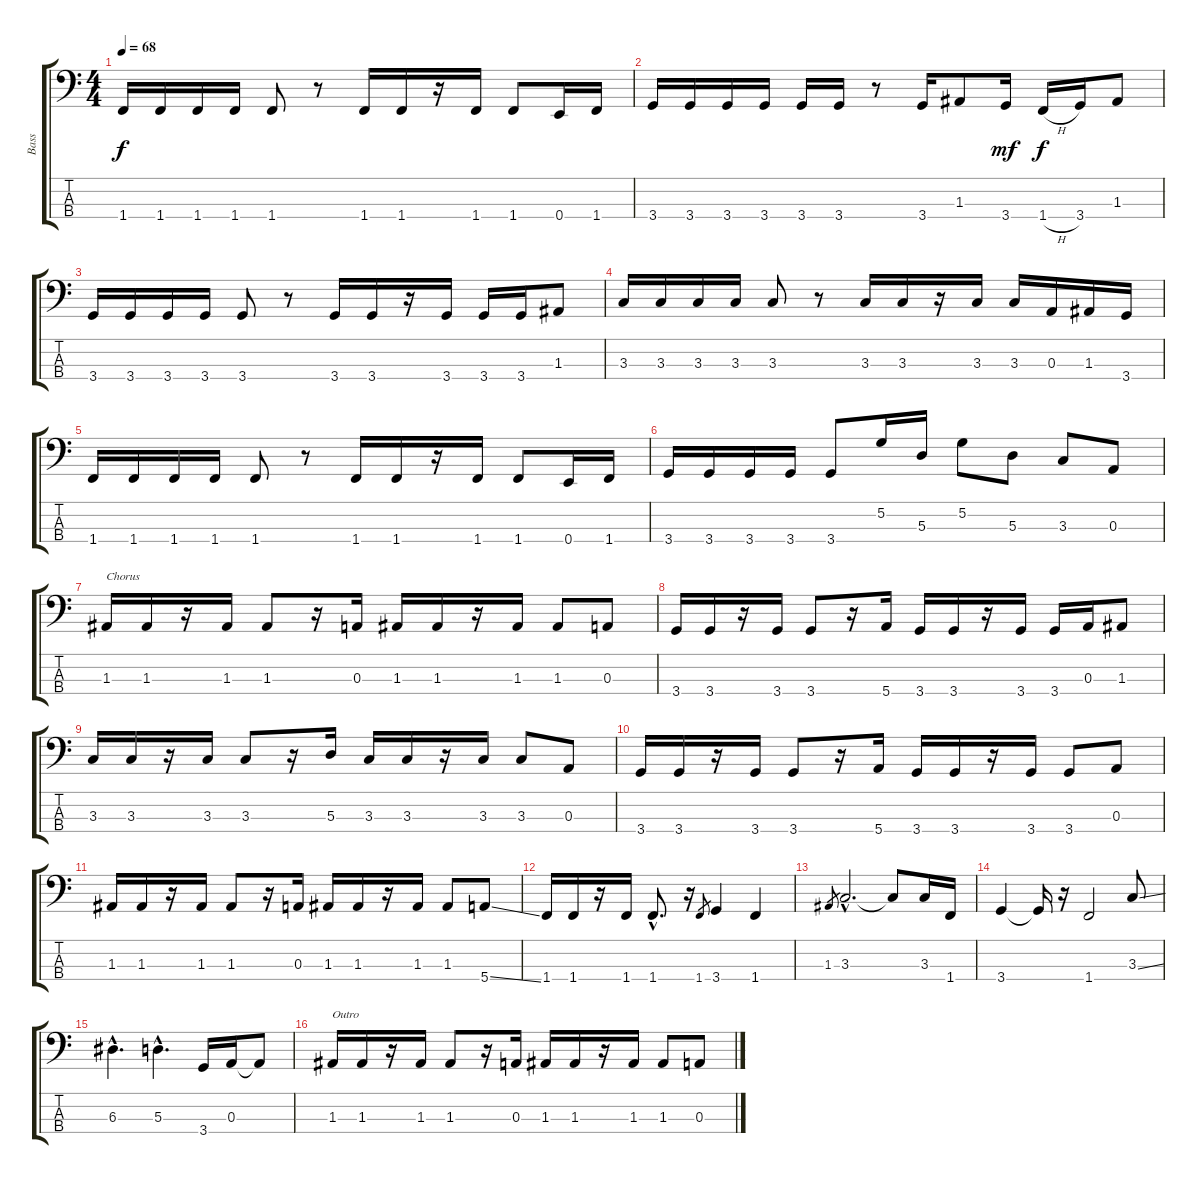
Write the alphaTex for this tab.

\track ("Bass" "Bass") {instrument electricbassfinger}
\staff {score tabs}
\tuning (G2 D2 A1 E1) {hide}
\ts (4 4)
\tempo 68
\clef f4
\ks c
1.4.16{dy f} 1.4.16 1.4.16 1.4.16 1.4.8 r.8 1.4.16 1.4.16 r.16 1.4.16 1.4.8 0.4.16 1.4.16 |
3.4.16 3.4.16 3.4.16 3.4.16 3.4.16 3.4.16 r.8 3.4.16 1.3.8 3.4.16{dy mf} 1.4{h}.16{dy f} 3.4.16 1.3.8 |
3.4.16 3.4.16 3.4.16 3.4.16 3.4.8 r.8 3.4.16 3.4.16 r.16 3.4.16 3.4.16 3.4.16 1.3.8 |
3.3.16 3.3.16 3.3.16 3.3.16 3.3.8 r.8 3.3.16 3.3.16 r.16 3.3.16 3.3.16 0.3.16 1.3.16 3.4.16 |
1.4.16 1.4.16 1.4.16 1.4.16 1.4.8 r.8 1.4.16 1.4.16 r.16 1.4.16 1.4.8 0.4.16 1.4.16 |
3.4.16 3.4.16 3.4.16 3.4.16 3.4.8 5.2.16 5.3.16 5.2.8 5.3.8 3.3.8 0.3.8 |
1.3.16{txt "Chorus"} 1.3.16 r.16 1.3.16 1.3.8 r.16 0.3.16 1.3.16 1.3.16 r.16 1.3.16 1.3.8 0.3.8 |
3.4.16 3.4.16 r.16 3.4.16 3.4.8 r.16 5.4.16 3.4.16 3.4.16 r.16 3.4.16 3.4.16 0.3.16 1.3.8 |
3.3.16 3.3.16 r.16 3.3.16 3.3.8 r.16 5.3.16 3.3.16 3.3.16 r.16 3.3.16 3.3.8 0.3.8 |
3.4.16 3.4.16 r.16 3.4.16 3.4.8 r.16 5.4.16 3.4.16 3.4.16 r.16 3.4.16 3.4.8 0.3.8 |
1.3.16 1.3.16 r.16 1.3.16 1.3.8 r.16 0.3.16 1.3.16 1.3.16 r.16 1.3.16 1.3.8 5.4{ss}.8 |
1.4.16 1.4.16 r.16 1.4.16 1.4{hac}.8{d} r.16 1.4.8{gr} 3.4.4 1.4.4 |
1.3.8{gr} 3.3{hac}.2{d} 3.3{t}.8 3.3.16 1.4.16 |
3.4.4 3.4{t}.16 r.16 1.4.2 3.3{ss}.8 |
6.3{hac}.4{d} 5.3{hac}.4{d} 3.4.16 0.3.16 0.3{t}.8 |
1.3.16{txt "Outro"} 1.3.16 r.16 1.3.16 1.3.8 r.16 0.3.16 1.3.16 1.3.16 r.16 1.3.16 1.3.8 0.3.8
